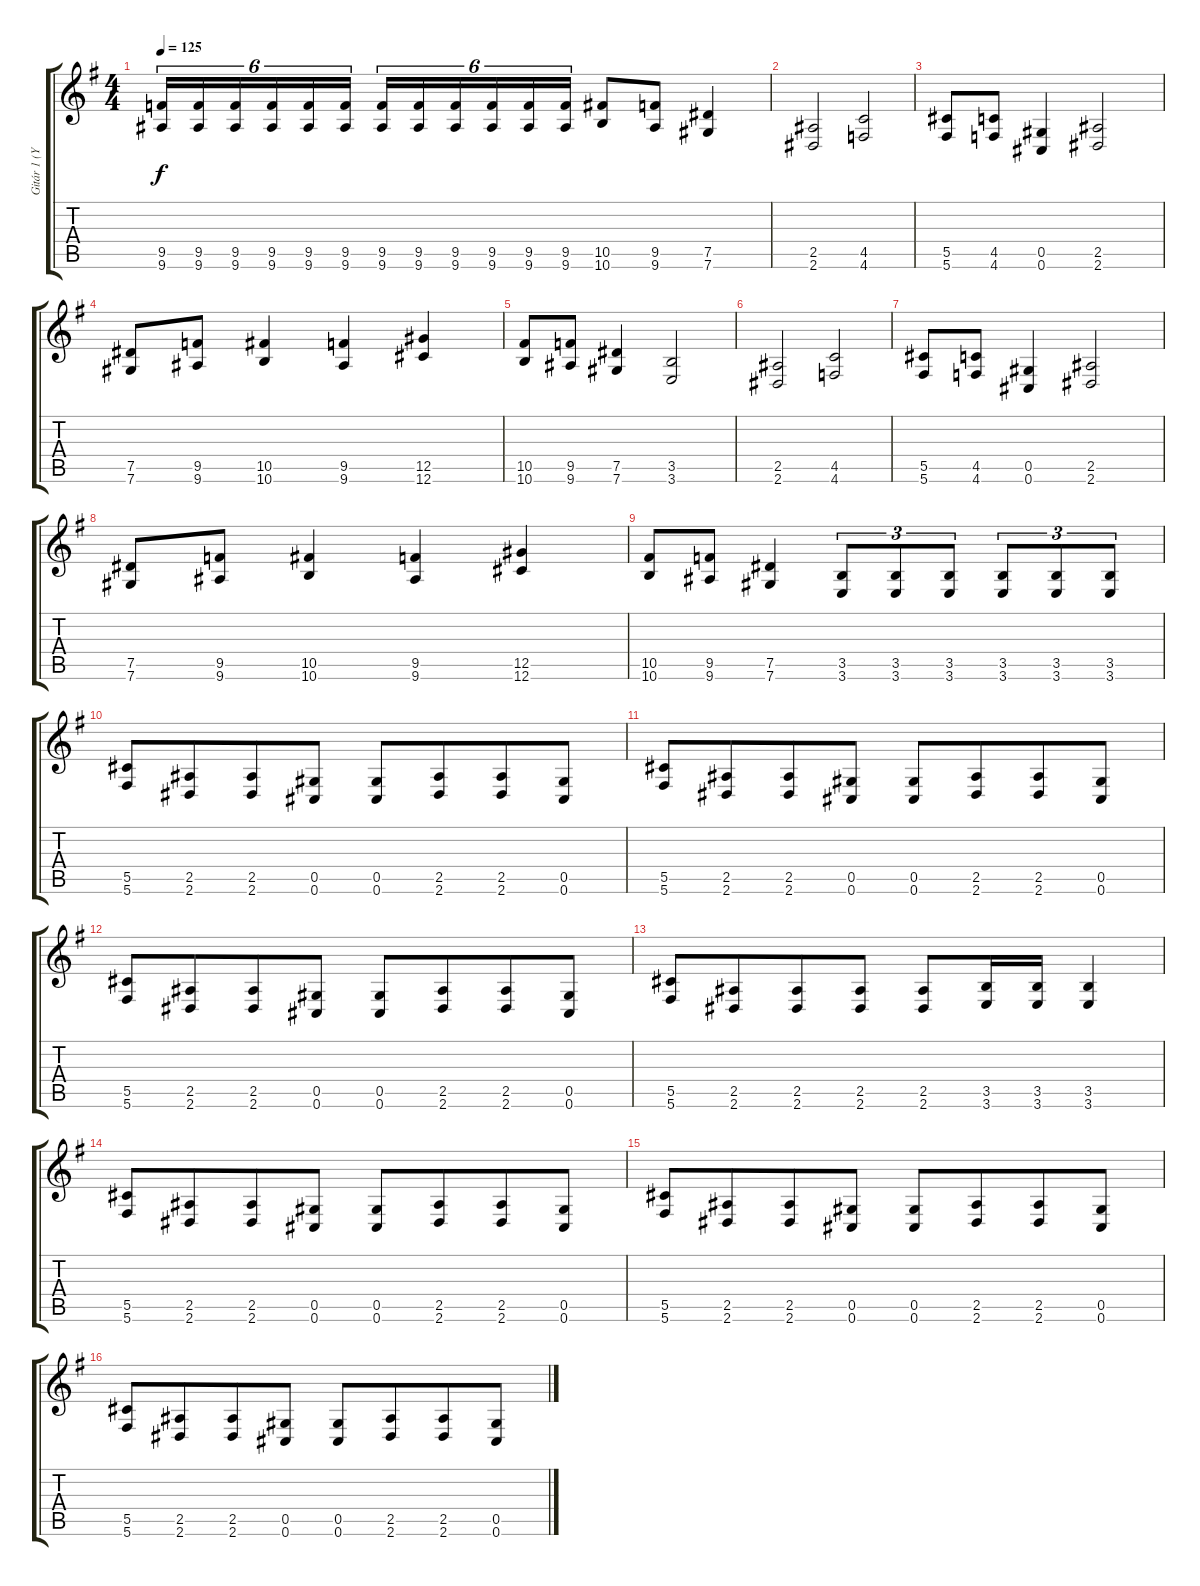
\track ("Gitár 1 (Yngwie Malmsteen)" "Gitár 1 (Y") {instrument distortionguitar}
\staff {score tabs}
\tuning (Eb4 Bb3 Gb3 Db3 Ab2 Db2) {hide}
\ts (4 4)
\tempo 125
\clef g2
\ks g
(9.5 9.6).16{tu (6 4) dy f} (9.5 9.6).16{tu (6 4)} (9.5 9.6).16{tu (6 4)} (9.5 9.6).16{tu (6 4)} (9.5 9.6).16{tu (6 4)} (9.5 9.6).16{tu (6 4)} (9.5 9.6).16{tu (6 4)} (9.5 9.6).16{tu (6 4)} (9.5 9.6).16{tu (6 4)} (9.5 9.6).16{tu (6 4)} (9.5 9.6).16{tu (6 4)} (9.5 9.6).16{tu (6 4)} (10.5 10.6).8 (9.5 9.6).8{beam merge} (7.5 7.6).4 |
(2.5 2.6).2 (4.5 4.6).2 |
(5.5 5.6).8 (4.5 4.6).8 (0.5 0.6).4 (2.5 2.6).2 |
(7.5 7.6).8 (9.5 9.6).8 (10.5 10.6).4 (9.5 9.6).4 (12.5 12.6).4 |
(10.5 10.6).8 (9.5 9.6).8 (7.5 7.6).4 (3.5 3.6).2 |
(2.5 2.6).2 (4.5 4.6).2 |
(5.5 5.6).8 (4.5 4.6).8 (0.5 0.6).4 (2.5 2.6).2 |
(7.5 7.6).8 (9.5 9.6).8 (10.5 10.6).4 (9.5 9.6).4 (12.5 12.6).4 |
(10.5 10.6).8 (9.5 9.6).8 (7.5 7.6).4 (3.5 3.6).8{tu (3 2)} (3.5 3.6).8{tu (3 2)} (3.5 3.6).8{tu (3 2)} (3.5 3.6).8{tu (3 2)} (3.5 3.6).8{tu (3 2)} (3.5 3.6).8{tu (3 2)} |
(5.5 5.6).8 (2.5 2.6).8{beam merge} (2.5 2.6).8 (0.5 0.6).8 (0.5 0.6).8 (2.5 2.6).8{beam merge} (2.5 2.6).8 (0.5 0.6).8 |
(5.5 5.6).8 (2.5 2.6).8{beam merge} (2.5 2.6).8 (0.5 0.6).8 (0.5 0.6).8 (2.5 2.6).8{beam merge} (2.5 2.6).8 (0.5 0.6).8 |
(5.5 5.6).8 (2.5 2.6).8{beam merge} (2.5 2.6).8 (0.5 0.6).8 (0.5 0.6).8 (2.5 2.6).8{beam merge} (2.5 2.6).8 (0.5 0.6).8 |
(5.5 5.6).8 (2.5 2.6).8{beam merge} (2.5 2.6).8 (2.5 2.6).8 (2.5 2.6).8 (3.5 3.6).16 (3.5 3.6).16 (3.5 3.6).4 |
(5.5 5.6).8 (2.5 2.6).8{beam merge} (2.5 2.6).8 (0.5 0.6).8 (0.5 0.6).8 (2.5 2.6).8{beam merge} (2.5 2.6).8 (0.5 0.6).8 |
(5.5 5.6).8 (2.5 2.6).8{beam merge} (2.5 2.6).8 (0.5 0.6).8 (0.5 0.6).8 (2.5 2.6).8{beam merge} (2.5 2.6).8 (0.5 0.6).8 |
(5.5 5.6).8 (2.5 2.6).8{beam merge} (2.5 2.6).8 (0.5 0.6).8 (0.5 0.6).8 (2.5 2.6).8{beam merge} (2.5 2.6).8 (0.5 0.6).8
